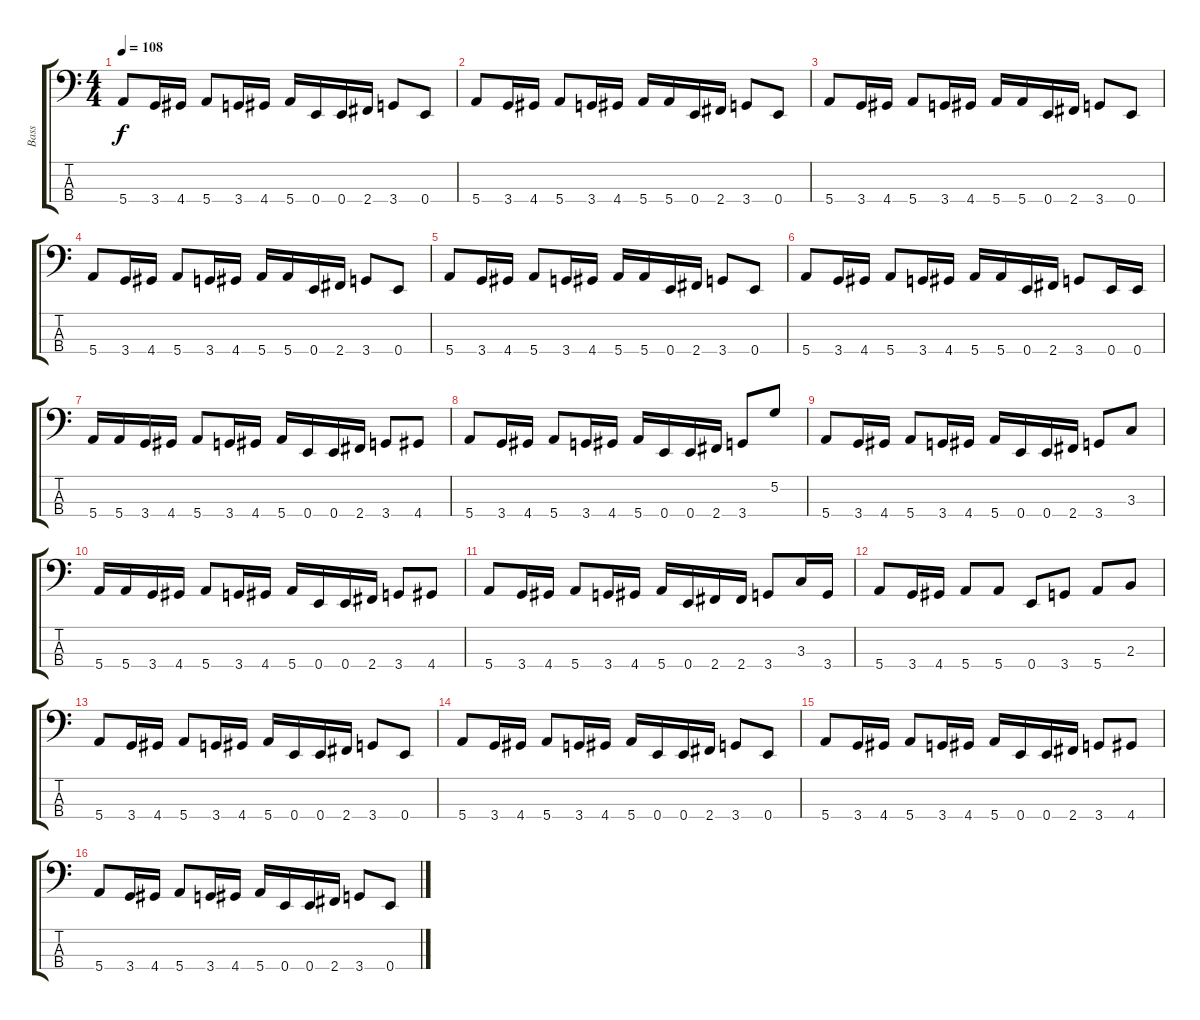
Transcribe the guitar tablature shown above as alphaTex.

\track ("Bass" "Bass") {instrument fretlessbass}
\staff {score tabs}
\tuning (G2 D2 A1 E1) {hide}
\ts (4 4)
\tempo 108
\clef f4
\ks c
5.4.8{dy f} 3.4.16 4.4.16 5.4.8 3.4.16 4.4.16 5.4.16 0.4.16 0.4.16 2.4.16 3.4.8 0.4.8 |
5.4.8 3.4.16 4.4.16 5.4.8 3.4.16 4.4.16 5.4.16 5.4.16 0.4.16 2.4.16 3.4.8 0.4.8 |
5.4.8 3.4.16 4.4.16 5.4.8 3.4.16 4.4.16 5.4.16 5.4.16 0.4.16 2.4.16 3.4.8 0.4.8 |
5.4.8 3.4.16 4.4.16 5.4.8 3.4.16 4.4.16 5.4.16 5.4.16 0.4.16 2.4.16 3.4.8 0.4.8 |
5.4.8 3.4.16 4.4.16 5.4.8 3.4.16 4.4.16 5.4.16 5.4.16 0.4.16 2.4.16 3.4.8 0.4.8 |
5.4.8 3.4.16 4.4.16 5.4.8 3.4.16 4.4.16 5.4.16 5.4.16 0.4.16 2.4.16 3.4.8 0.4.16 0.4.16 |
5.4.16 5.4.16 3.4.16 4.4.16 5.4.8 3.4.16 4.4.16 5.4.16 0.4.16 0.4.16 2.4.16 3.4.8 4.4.8 |
5.4.8 3.4.16 4.4.16 5.4.8 3.4.16 4.4.16 5.4.16 0.4.16 0.4.16 2.4.16 3.4.8 5.2.8 |
5.4.8 3.4.16 4.4.16 5.4.8 3.4.16 4.4.16 5.4.16 0.4.16 0.4.16 2.4.16 3.4.8 3.3.8 |
5.4.16 5.4.16 3.4.16 4.4.16 5.4.8 3.4.16 4.4.16 5.4.16 0.4.16 0.4.16 2.4.16 3.4.8 4.4.8 |
5.4.8 3.4.16 4.4.16 5.4.8 3.4.16 4.4.16 5.4.16 0.4.16 2.4.16 2.4.16 3.4.8 3.3.16 3.4.16 |
5.4.8 3.4.16 4.4.16 5.4.8 5.4.8 0.4.8 3.4.8 5.4.8 2.3.8 |
5.4.8 3.4.16 4.4.16 5.4.8 3.4.16 4.4.16 5.4.16 0.4.16 0.4.16 2.4.16 3.4.8 0.4.8 |
5.4.8 3.4.16 4.4.16 5.4.8 3.4.16 4.4.16 5.4.16 0.4.16 0.4.16 2.4.16 3.4.8 0.4.8 |
5.4.8 3.4.16 4.4.16 5.4.8 3.4.16 4.4.16 5.4.16 0.4.16 0.4.16 2.4.16 3.4.8 4.4.8 |
5.4.8 3.4.16 4.4.16 5.4.8 3.4.16 4.4.16 5.4.16 0.4.16 0.4.16 2.4.16 3.4.8 0.4.8
